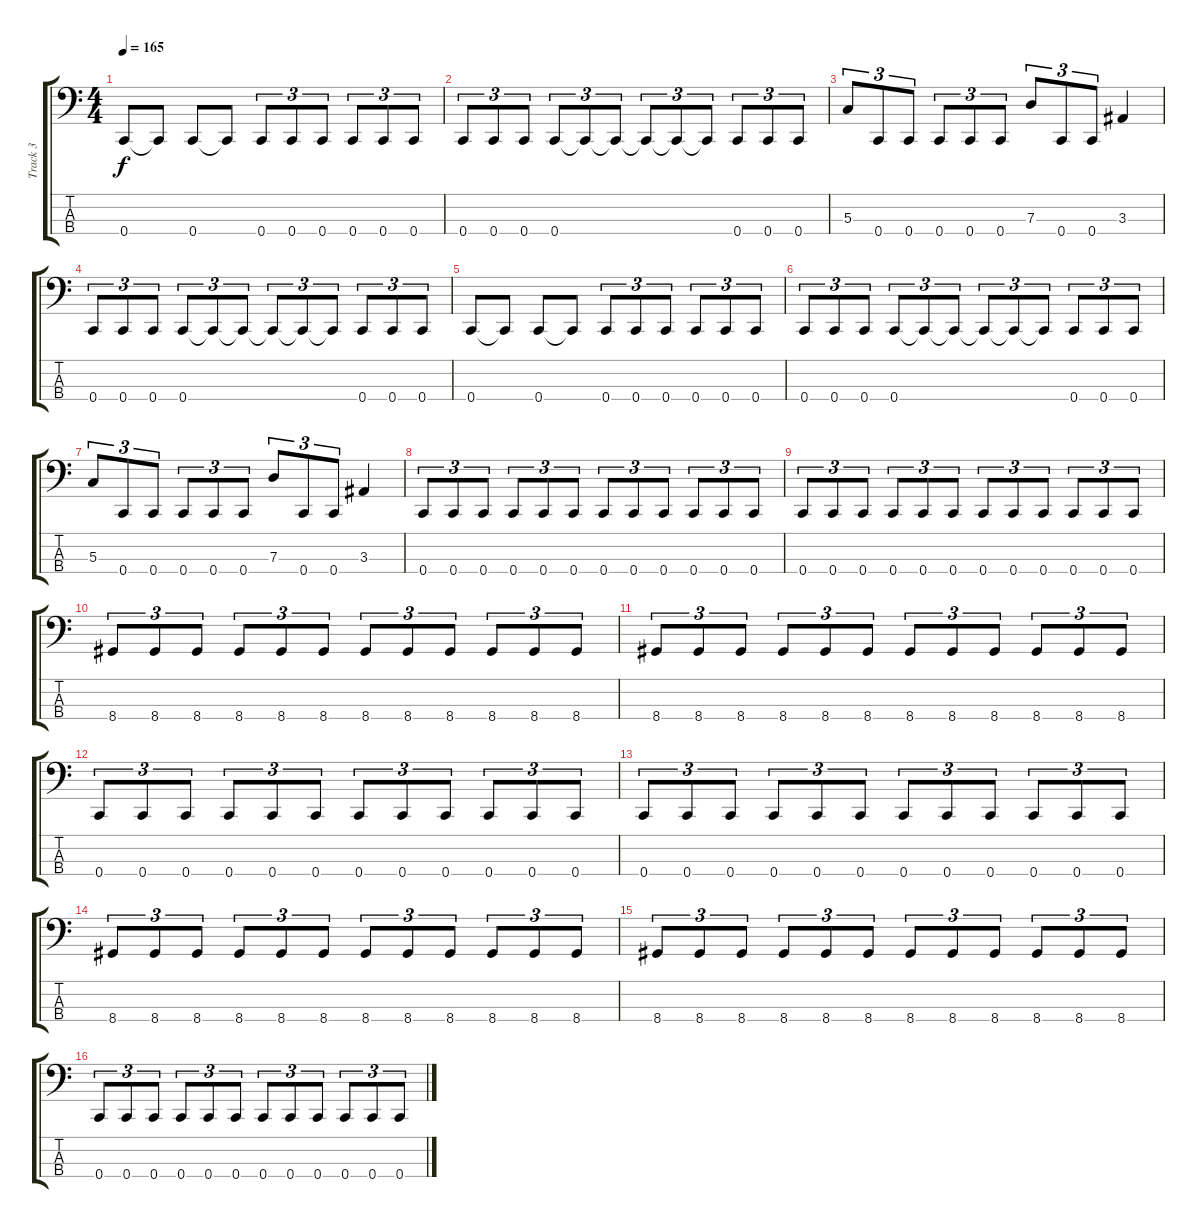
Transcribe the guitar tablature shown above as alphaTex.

\track ("Track 3" "Track 3") {instrument electricbasspick}
\staff {score tabs}
\tuning (F2 C2 G1 C1) {hide}
\ts (4 4)
\tempo 165
\clef f4
\ks c
0.4.8{dy f} 0.4{t}.8 0.4.8 0.4{t}.8 0.4.8{tu (3 2)} 0.4.8{tu (3 2)} 0.4.8{tu (3 2)} 0.4.8{tu (3 2)} 0.4.8{tu (3 2)} 0.4.8{tu (3 2)} |
0.4.8{tu (3 2)} 0.4.8{tu (3 2)} 0.4.8{tu (3 2)} 0.4.8{tu (3 2)} 0.4{t}.8{tu (3 2)} 0.4{t}.8{tu (3 2)} 0.4{t}.8{tu (3 2)} 0.4{t}.8{tu (3 2)} 0.4{t}.8{tu (3 2)} 0.4.8{tu (3 2)} 0.4.8{tu (3 2)} 0.4.8{tu (3 2)} |
5.3.8{tu (3 2)} 0.4.8{tu (3 2)} 0.4.8{tu (3 2)} 0.4.8{tu (3 2)} 0.4.8{tu (3 2)} 0.4.8{tu (3 2)} 7.3.8{tu (3 2)} 0.4.8{tu (3 2)} 0.4.8{tu (3 2)} 3.3.4 |
0.4.8{tu (3 2)} 0.4.8{tu (3 2)} 0.4.8{tu (3 2)} 0.4.8{tu (3 2)} 0.4{t}.8{tu (3 2)} 0.4{t}.8{tu (3 2)} 0.4{t}.8{tu (3 2)} 0.4{t}.8{tu (3 2)} 0.4{t}.8{tu (3 2)} 0.4.8{tu (3 2)} 0.4.8{tu (3 2)} 0.4.8{tu (3 2)} |
0.4.8 0.4{t}.8 0.4.8 0.4{t}.8 0.4.8{tu (3 2)} 0.4.8{tu (3 2)} 0.4.8{tu (3 2)} 0.4.8{tu (3 2)} 0.4.8{tu (3 2)} 0.4.8{tu (3 2)} |
0.4.8{tu (3 2)} 0.4.8{tu (3 2)} 0.4.8{tu (3 2)} 0.4.8{tu (3 2)} 0.4{t}.8{tu (3 2)} 0.4{t}.8{tu (3 2)} 0.4{t}.8{tu (3 2)} 0.4{t}.8{tu (3 2)} 0.4{t}.8{tu (3 2)} 0.4.8{tu (3 2)} 0.4.8{tu (3 2)} 0.4.8{tu (3 2)} |
5.3.8{tu (3 2)} 0.4.8{tu (3 2)} 0.4.8{tu (3 2)} 0.4.8{tu (3 2)} 0.4.8{tu (3 2)} 0.4.8{tu (3 2)} 7.3.8{tu (3 2)} 0.4.8{tu (3 2)} 0.4.8{tu (3 2)} 3.3.4 |
0.4.8{tu (3 2)} 0.4.8{tu (3 2)} 0.4.8{tu (3 2)} 0.4.8{tu (3 2)} 0.4.8{tu (3 2)} 0.4.8{tu (3 2)} 0.4.8{tu (3 2)} 0.4.8{tu (3 2)} 0.4.8{tu (3 2)} 0.4.8{tu (3 2)} 0.4.8{tu (3 2)} 0.4.8{tu (3 2)} |
0.4.8{tu (3 2)} 0.4.8{tu (3 2)} 0.4.8{tu (3 2)} 0.4.8{tu (3 2)} 0.4.8{tu (3 2)} 0.4.8{tu (3 2)} 0.4.8{tu (3 2)} 0.4.8{tu (3 2)} 0.4.8{tu (3 2)} 0.4.8{tu (3 2)} 0.4.8{tu (3 2)} 0.4.8{tu (3 2)} |
8.4.8{tu (3 2)} 8.4.8{tu (3 2)} 8.4.8{tu (3 2)} 8.4.8{tu (3 2)} 8.4.8{tu (3 2)} 8.4.8{tu (3 2)} 8.4.8{tu (3 2)} 8.4.8{tu (3 2)} 8.4.8{tu (3 2)} 8.4.8{tu (3 2)} 8.4.8{tu (3 2)} 8.4.8{tu (3 2)} |
8.4.8{tu (3 2)} 8.4.8{tu (3 2)} 8.4.8{tu (3 2)} 8.4.8{tu (3 2)} 8.4.8{tu (3 2)} 8.4.8{tu (3 2)} 8.4.8{tu (3 2)} 8.4.8{tu (3 2)} 8.4.8{tu (3 2)} 8.4.8{tu (3 2)} 8.4.8{tu (3 2)} 8.4.8{tu (3 2)} |
0.4.8{tu (3 2)} 0.4.8{tu (3 2)} 0.4.8{tu (3 2)} 0.4.8{tu (3 2)} 0.4.8{tu (3 2)} 0.4.8{tu (3 2)} 0.4.8{tu (3 2)} 0.4.8{tu (3 2)} 0.4.8{tu (3 2)} 0.4.8{tu (3 2)} 0.4.8{tu (3 2)} 0.4.8{tu (3 2)} |
0.4.8{tu (3 2)} 0.4.8{tu (3 2)} 0.4.8{tu (3 2)} 0.4.8{tu (3 2)} 0.4.8{tu (3 2)} 0.4.8{tu (3 2)} 0.4.8{tu (3 2)} 0.4.8{tu (3 2)} 0.4.8{tu (3 2)} 0.4.8{tu (3 2)} 0.4.8{tu (3 2)} 0.4.8{tu (3 2)} |
8.4.8{tu (3 2)} 8.4.8{tu (3 2)} 8.4.8{tu (3 2)} 8.4.8{tu (3 2)} 8.4.8{tu (3 2)} 8.4.8{tu (3 2)} 8.4.8{tu (3 2)} 8.4.8{tu (3 2)} 8.4.8{tu (3 2)} 8.4.8{tu (3 2)} 8.4.8{tu (3 2)} 8.4.8{tu (3 2)} |
8.4.8{tu (3 2)} 8.4.8{tu (3 2)} 8.4.8{tu (3 2)} 8.4.8{tu (3 2)} 8.4.8{tu (3 2)} 8.4.8{tu (3 2)} 8.4.8{tu (3 2)} 8.4.8{tu (3 2)} 8.4.8{tu (3 2)} 8.4.8{tu (3 2)} 8.4.8{tu (3 2)} 8.4.8{tu (3 2)} |
0.4.8{tu (3 2)} 0.4.8{tu (3 2)} 0.4.8{tu (3 2)} 0.4.8{tu (3 2)} 0.4.8{tu (3 2)} 0.4.8{tu (3 2)} 0.4.8{tu (3 2)} 0.4.8{tu (3 2)} 0.4.8{tu (3 2)} 0.4.8{tu (3 2)} 0.4.8{tu (3 2)} 0.4.8{tu (3 2)}
